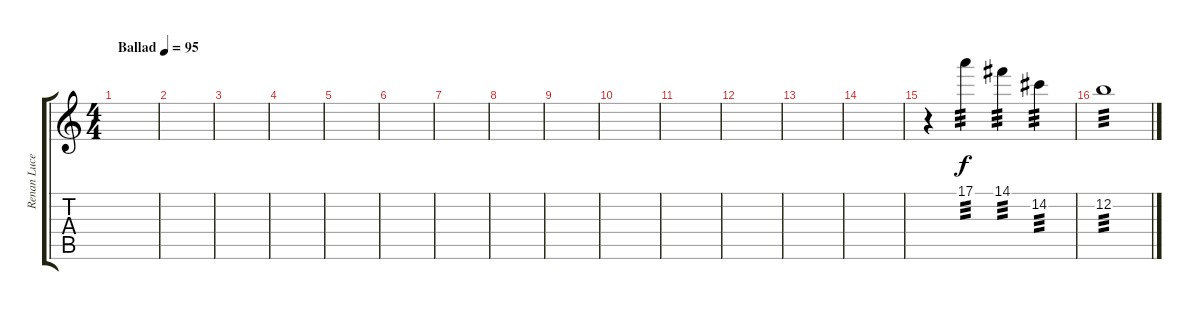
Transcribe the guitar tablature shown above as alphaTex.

\track ("Renan Luce Guitare Refrain" "Renan Luce") {instrument acousticguitarsteel}
\staff {score tabs}
\tuning (E4 B3 G3 D3 A2 E2) {hide}
\ts (4 4)
\tempo (95 "Ballad")
\clef g2
\ks c
|
|
|
|
|
|
|
|
|
|
|
|
|
|
r.4 17.1.4{tp 3} 14.1.4{tp 3} 14.2.4{tp 3} |
12.2.1{tp 3}
